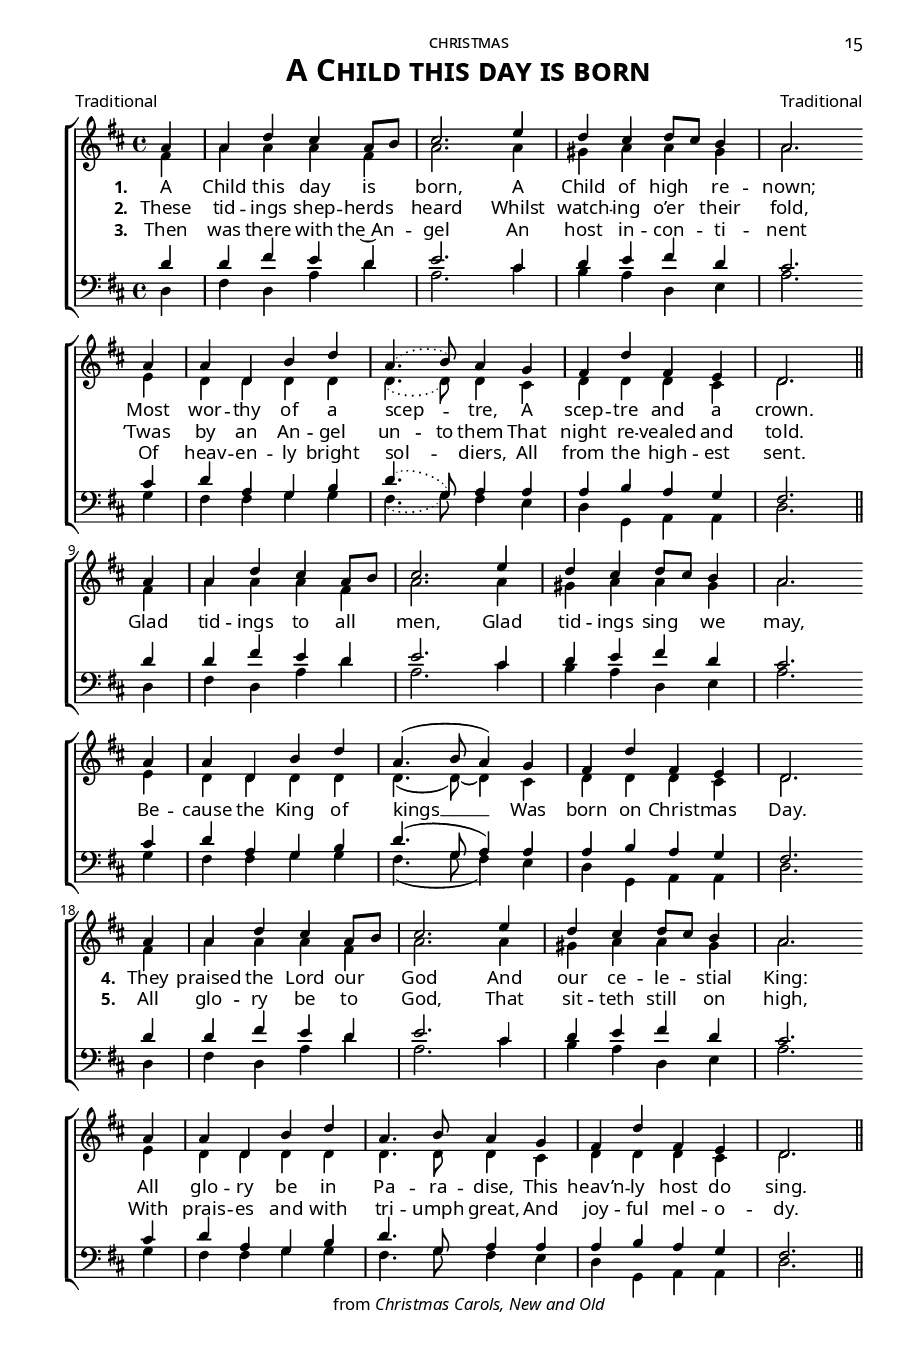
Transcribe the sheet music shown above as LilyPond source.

\version "2.14.2"
\include "util.ly"
\header {
  title = \markup{\override #'(font-name . "Garamond Premier Pro Semibold"){ \abs-fontsize #15 \smallCapsOldStyle"A Child this day is born"}}
  poet = \markup\oldStyleNum"Traditional"
  composer = \markup\oldStyleNum"Traditional"
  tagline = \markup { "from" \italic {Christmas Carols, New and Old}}
}
\paper {
  %print-all-headers = ##f
  paper-height = 9\in
  paper-width = 6\in
  indent = 0\in
  %system-system-spacing = #'((basic-distance . 10) (padding . 0))
  
  system-system-spacing =
    #'((basic-distance . 0)
       (minimum-distance . 0)
       (padding . -5)
       (stretchability . 100))
       
  last-bottom-spacing =
    #'((basic-distance . -10)
       (minimum-distance . -10)
       (padding . 0)
       (stretchability . 0))
  ragged-last-bottom = ##f
  ragged-bottom = ##f
  two-sided = ##t
  inner-margin = 0.5\in
  outer-margin = 0.25\in
  top-margin = 0.25\in
  bottom-margin = 0.25\in
  first-page-number = #015
  print-first-page-number = ##t
  headerLine = \markup{\override #'(font-name . "Garamond Premier Pro") \smallCapsOldStyle"christmas"}
  oddHeaderMarkup = \markup\fill-line{
     \override #'(font-name . "Garamond Premier Pro")\abs-fontsize #8.5
     \combine 
        \fill-line{"" \if \should-print-page-number
        \oldStylePageNum""
        }
        \fill-line{\headerLine}
  }
  evenHeaderMarkup = \markup {
     \override #'(font-name . "Garamond Premier Pro")\abs-fontsize #8.5
     \combine
        \if \should-print-page-number
        \oldStylePageNum""
        \fill-line{\headerLine}
  }
}
#(set-global-staff-size 14.6) \paper{ #(define fonts (make-pango-font-tree "GoudyOlSt BT" "Garamond Premier Pro" "Garamond Premier Pro" (/ 14.6 20))) }
global = {
  \key d \major
  \time 4/4
  \autoBeamOff
  \slurDotted
}

sopMusic = \relative c' {
  \partial 4 a'4 |
  a d cis a8[ b] |
  cis2. e4 |
  d4 cis d8[ cis] b4 |
  
  a2. \bar"" \break
  a4 |
  a d, b' d |
  a4.( b8) a4 g |
  fis d' fis, e |
  \partial 2. d2. \bar "||" \break
  
  
  \partial 4 a'4 |
  a d cis a8[ b] |
  cis2. e4 |
  d4 cis d8[ cis] b4 |
  
  a2. \bar"" \break
  a4 |
  a d, b' d |
  \slurSolid
  a4.( b8 a4) g |
  fis d' fis, e |
  \partial 2. d2. \bar ":|"
  
  
  
  
  
  
  \slurDotted
  \partial 4 a'4 |
  a d cis a8[ b] |
  cis2. e4 |
  d4 cis d8[ cis] b4 |
  
  a2. \bar"" \break
  a4 |
  a d, b' d |
  a4. b8 a4 g |
  fis d' fis, e |
  \partial 2. d2. \bar "||" \break
}
sopWords = \lyricmode {
  
}

altoMusic = \relative c' {
  fis4 |
  a a a fis |
  a2. a4 |
  gis a a gis |
  
  a2. e4 |
  d d d d |
  d4.( d8) d4 cis |
  d d d cis |
  d2. \bar "||"

  
  fis4 |
  a a a fis |
  a2. a4 |
  gis a a gis |
  
  a2. e4 |
  d d d d |
  \slurSolid
  d4.( d8)~ d4 cis |
  d d d cis |
  d2.
  
  
  
  
  
  \slurDotted
  fis4 |
  a a a fis |
  a2. a4 |
  gis a a gis |
  
  a2. e4 |
  d d d d |
  d4. d8 d4 cis |
  d d d cis |
  d2. \bar "||"
}
altoWords = \lyricmode {
  \dropLyricsXII
  \set stanza = #"1. "
  A Child this day is born,
  A Child of high re -- nown;
  Most wor -- thy of a scep -- tre,
  A scep -- tre and a crown.
  
  Glad tid -- ings to all men,
  Glad tid -- ings sing we may,
  Be -- cause the King of kings __
  Was born on Christ -- mas Day.
  
  
  \set stanza = #"4. "
  They praised the Lord our God
  And our ce -- le -- stial King:
  All glo -- ry be in
\set ignoreMelismata = ##t
  Pa -- ra -- dise,
\unset ignoreMelismata
  This heav’n -- ly host do sing.
}
altoWordsII = \lyricmode {
%\markup\italic
  
}
altoWordsIII = \lyricmode {
  \dropLyricsXII
  \set stanza = #"2. "
  These tid -- ings shep -- herds heard
  Whilst watch -- ing o’er their fold,
  ’Twas by an An -- gel
\set ignoreMelismata = ##t
  un -- to them
\unset ignoreMelismata
  That night re -- vealed and told.
  
  \repeat unfold24 \skip1
  \set stanza = #"5. "
  All glo -- ry be to God,
  That sit -- teth still on high,
  With prais -- es and with
\set ignoreMelismata = ##t
  tri -- umph great,
\unset ignoreMelismata
  And joy -- ful mel -- o -- dy.
}
altoWordsIV = \lyricmode {
  \dropLyricsXII
  \set stanza = #"3. "
  Then was there with the~An -- gel
  An host in -- con -- ti -- nent
  Of heav -- en -- ly bright sol -- diers,
  All from the high -- est sent.
}
altoWordsV = \lyricmode {
}
altoWordsVI = \lyricmode {
}
tenorMusic = \relative c' {
  d4 |
  d fis e d |
  e2. cis4 |
  d e fis d |
  
  cis2. cis4 |
  d a g b |
  d4.( g,8) a4 a |
  a b a g |
  fis2. \bar "||"
  
  
  d'4 |
  d fis e d |
  e2. cis4 |
  d e fis d |
  
  cis2. cis4 |
  d a g b |
  \slurSolid d4.( g,8 a4) a |
  a b a g |
  fis2.
  
  
  
  
  
  \slurDotted
  d'4 |
  d fis e d |
  e2. cis4 |
  d e fis d |
  
  cis2. cis4 |
  d a g b |
  d4. g,8 a4 a |
  a b a g |
  fis2. \bar "||"
}
tenorWords = \lyricmode {

}

bassMusic = \relative c {
  d4 |
  fis d a' d |
  a2. cis4 |
  b a d, e |
  
  a2. g4 |
  fis fis g g |
  fis4.( g8) fis4 e |
  d g, a a |
  d2. \bar "||"

  
  d4 |
  fis d a' d |
  a2. cis4 |
  b a d, e |
  
  a2. g4 |
  fis fis g g |
  \slurSolid
  fis4.( g8 fis4) e |
  d g, a a |
  d2.
  
  
  
  
  
  \slurDotted
  d4 |
  fis d a' d |
  a2. cis4 |
  b a d, e |
  
  a2. g4 |
  fis fis g g |
  fis4. g8 fis4 e |
  d g, a a |
  d2. \bar "||"
}
bassWords = \lyricmode {

}

pianoRH = \relative c' {
  
}
pianoLH = \relative c' {
  
}

\score {
  <<
   \new ChoirStaff <<
%    \new Lyrics = sopranos \with { \override VerticalAxisGroup #'nonstaff-relatedstaff-spacing = #'((basic-distance . 1)) }
    \new Staff = women <<
      \new Voice = "sopranos" { \voiceOne << \global \sopMusic >> }
      \new Voice = "altos" { \voiceTwo << \global \altoMusic >> }
    >>
    \new Lyrics \with { alignAboveContext = #"women" \override VerticalAxisGroup #'nonstaff-relatedstaff-spacing = #'((basic-distance . 1))} \lyricsto "sopranos" \sopWords
     \new Lyrics = "altosVI"  \with { alignBelowContext = #"women" \override VerticalAxisGroup #'nonstaff-relatedstaff-spacing = #'((basic-distance . 1))} \lyricsto "altos" \altoWordsVI
    \new Lyrics = "altosV"  \with { alignBelowContext = #"women" \override VerticalAxisGroup #'nonstaff-relatedstaff-spacing = #'((basic-distance . 1))} \lyricsto "altos" \altoWordsV
    \new Lyrics = "altosIV"  \with { alignBelowContext = #"women" \override VerticalAxisGroup #'nonstaff-relatedstaff-spacing = #'((basic-distance . 1))} \lyricsto "altos" \altoWordsIV
    \new Lyrics = "altosIII"  \with { alignBelowContext = #"women" \override VerticalAxisGroup #'nonstaff-relatedstaff-spacing = #'((basic-distance . 1))} \lyricsto "altos" \altoWordsIII
    \new Lyrics = "altosII"  \with { alignBelowContext = #"women" \override VerticalAxisGroup #'nonstaff-relatedstaff-spacing = #'((basic-distance . 1))} \lyricsto "altos" \altoWordsII
    \new Lyrics = "altos"  \with { alignBelowContext = #"women" \override VerticalAxisGroup #'nonstaff-relatedstaff-spacing = #'((padding . -0.9))} \lyricsto "altos" \altoWords
   \new Staff = men <<
      \clef bass
      \new Voice = "tenors" { \voiceOne << \global \tenorMusic >> }
      \new Voice = "basses" { \voiceTwo << \global \bassMusic >> }
    >>
    \new Lyrics \with { alignAboveContext = #"men" \override VerticalAxisGroup #'nonstaff-relatedstaff-spacing = #'((basic-distance . 1)) } \lyricsto "tenors" \tenorWords
    \new Lyrics \with { alignBelowContext = #"men" \override VerticalAxisGroup #'nonstaff-relatedstaff-spacing = #'((basic-distance . 1)) } \lyricsto "basses" \bassWords
  >>
%    \new PianoStaff << \new Staff { \new Voice { \pianoRH } } \new Staff { \clef "bass" \pianoLH } >>
  >>
  \layout {
    \context {
      \Score
      %\override SpacingSpanner #'base-shortest-duration = #(ly:make-moment 1 8)
      %\override SpacingSpanner #'common-shortest-duration = #(ly:make-moment 1 4)
    }
    \context {
      % Remove all empty staves
      % \Staff \RemoveEmptyStaves \override VerticalAxisGroup #'remove-first = ##t
    }
    \context {
      \Lyrics
      \override LyricText #'X-offset = #center-on-word
    }
  }
  \midi {
    \tempo 4 = 120
    \set Staff.midiInstrument = "piccolo"
  
    \context {
      \Voice
      \remove "Dynamic_performer"
    }
  }
}
